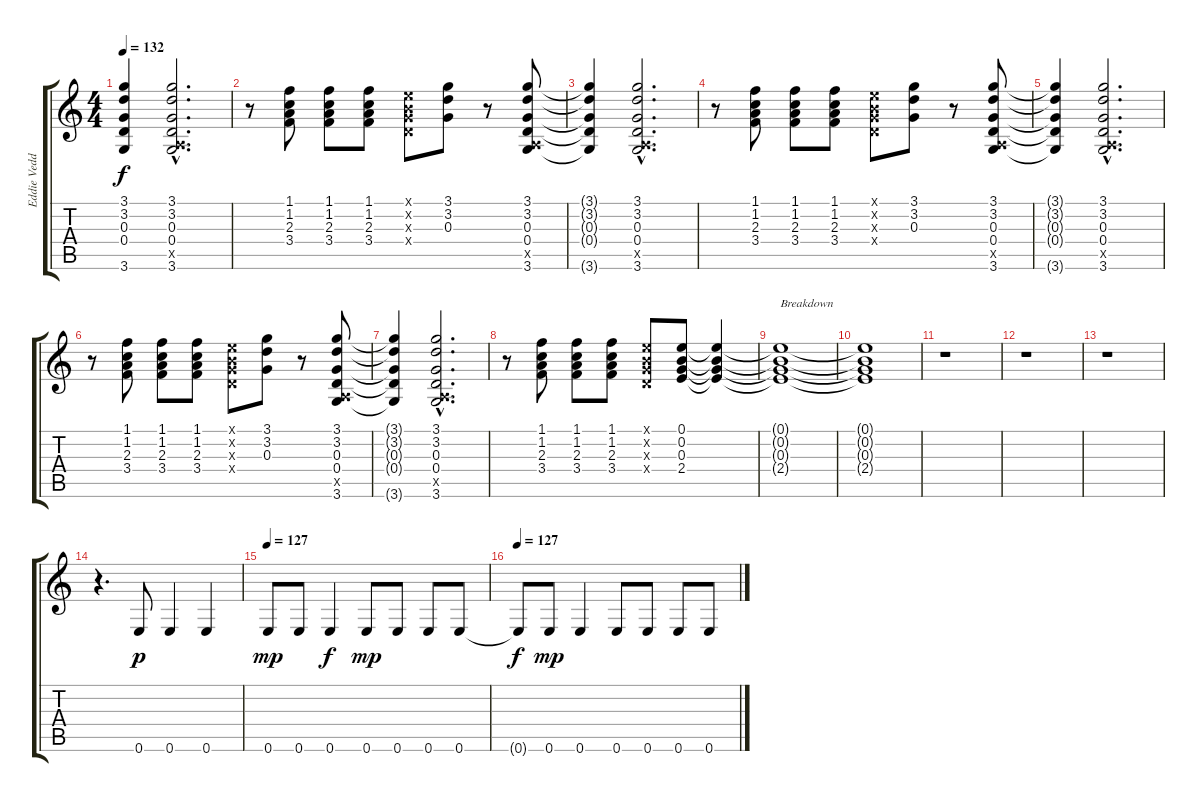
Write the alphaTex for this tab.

\track ("Eddie Vedder" "Eddie Vedd") {instrument distortionguitar}
\staff {score tabs}
\tuning (E4 B3 G3 D3 A2 E2) {hide}
\ts (4 4)
\tempo 132
\clef g2
\ks c
(3.1{t} 3.2{t} 0.3{t} 0.4{t} 3.6{t}).4{dy f} (3.1{hac} 3.2{hac} 0.3{hac} 0.4{hac} 0.5{hac x} 3.6{hac}).2{d} |
r.8 (1.1 1.2 2.3 3.4).8 (1.1 1.2 2.3 3.4).8 (1.1 1.2 2.3 3.4).8 (0.1{x} 0.2{x} 0.3{x} 0.4{x}).8 (3.1 3.2 0.3).8 r.8 (3.1 3.2 0.3 0.4 0.5{x} 3.6).8 |
(3.1{t} 3.2{t} 0.3{t} 0.4{t} 3.6{t}).4 (3.1{hac} 3.2{hac} 0.3{hac} 0.4{hac} 0.5{hac x} 3.6{hac}).2{d} |
r.8 (1.1 1.2 2.3 3.4).8 (1.1 1.2 2.3 3.4).8 (1.1 1.2 2.3 3.4).8 (0.1{x} 0.2{x} 0.3{x} 0.4{x}).8 (3.1 3.2 0.3).8 r.8 (3.1 3.2 0.3 0.4 0.5{x} 3.6).8 |
(3.1{t} 3.2{t} 0.3{t} 0.4{t} 3.6{t}).4 (3.1{hac} 3.2{hac} 0.3{hac} 0.4{hac} 0.5{hac x} 3.6{hac}).2{d} |
r.8 (1.1 1.2 2.3 3.4).8 (1.1 1.2 2.3 3.4).8 (1.1 1.2 2.3 3.4).8 (0.1{x} 0.2{x} 0.3{x} 0.4{x}).8 (3.1 3.2 0.3).8 r.8 (3.1 3.2 0.3 0.4 0.5{x} 3.6).8 |
(3.1{t} 3.2{t} 0.3{t} 0.4{t} 3.6{t}).4 (3.1{hac} 3.2{hac} 0.3{hac} 0.4{hac} 0.5{hac x} 3.6{hac}).2{d} |
r.8 (1.1 1.2 2.3 3.4).8 (1.1 1.2 2.3 3.4).8 (1.1 1.2 2.3 3.4).8 (0.1{x} 0.2{x} 0.3{x} 0.4{x}).8 (0.1 0.2 0.3 2.4).8 (0.1{t} 0.2{t} 0.3{t} 2.4{t}).4 |
(0.1{t} 0.2{t} 0.3{t} 2.4{t}).1{txt "Breakdown"} |
(0.1{t} 0.2{t} 0.3{t} 2.4{t}).1 |
r.1 |
r.1 |
r.1 |
r.4{d} 0.6.8{dy p instrument electricguitarclean} 0.6.4{instrument electricguitarclean} 0.6.4{instrument electricguitarclean} |
\tempo 127
0.6.8{dy mp instrument electricguitarclean} 0.6.8{instrument electricguitarclean} 0.6.4{dy f instrument electricguitarclean} 0.6.8{dy mp instrument electricguitarclean} 0.6.8{instrument electricguitarclean} 0.6.8{instrument electricguitarclean} 0.6.8{instrument electricguitarclean} |
\tempo 127
0.6{t}.8{dy f instrument electricguitarclean} 0.6.8{dy mp instrument electricguitarclean} 0.6.4{instrument electricguitarclean} 0.6.8{instrument electricguitarclean} 0.6.8{instrument electricguitarclean} 0.6.8{instrument electricguitarclean} 0.6.8{instrument electricguitarclean}
